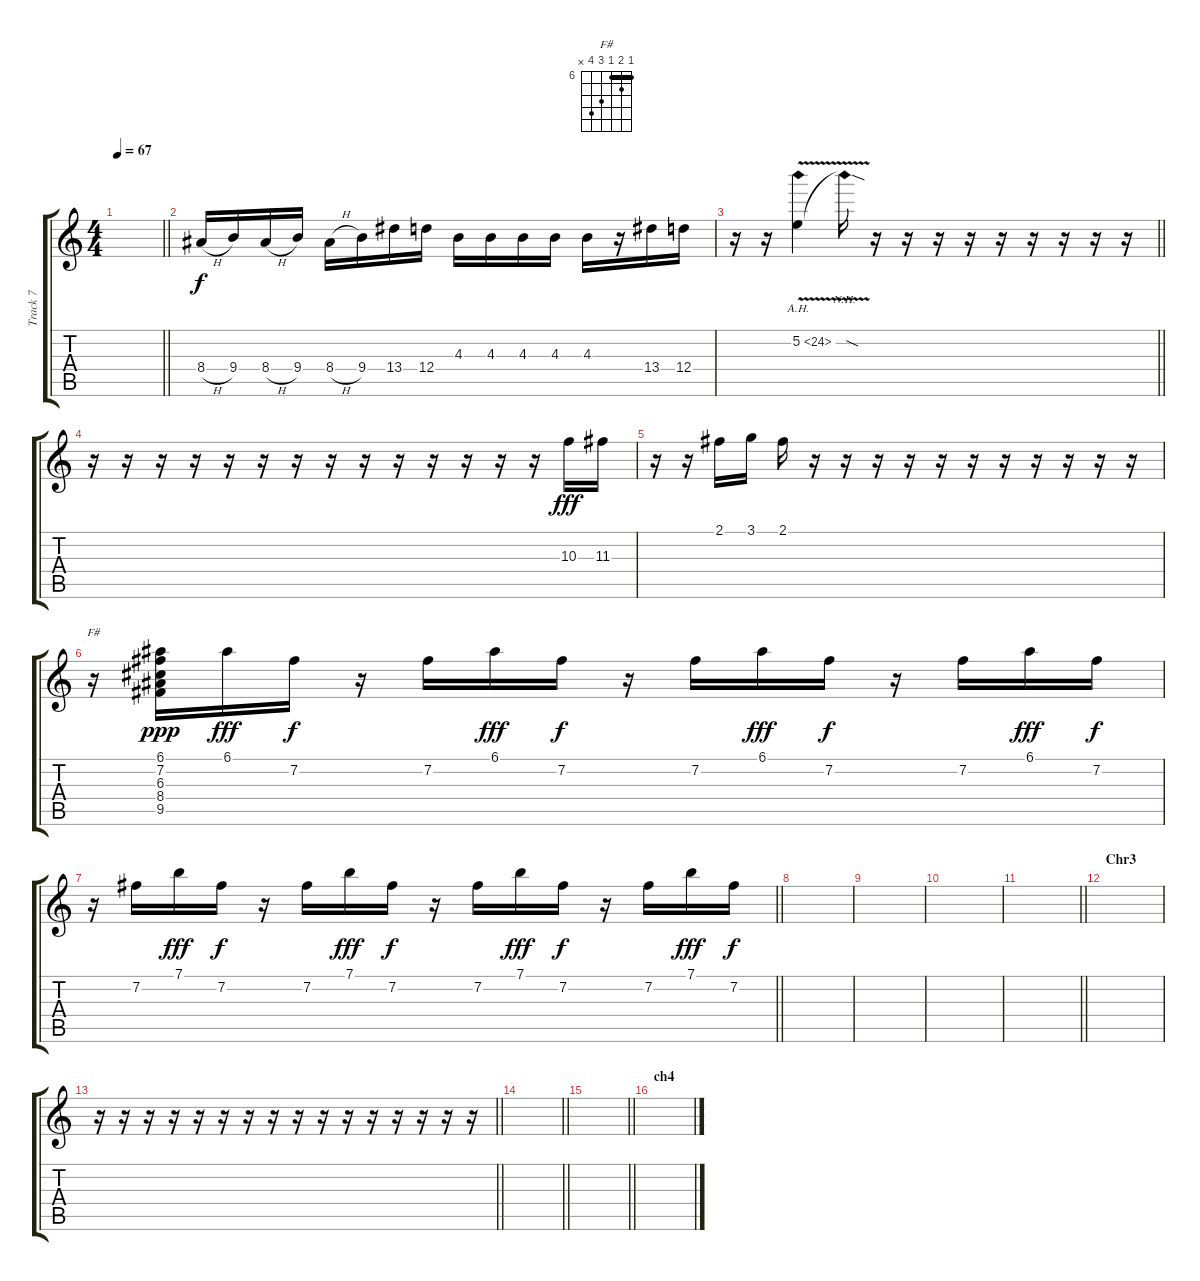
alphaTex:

\track ("Track 7" "Track 7") {instrument distortionguitar}
\staff {score tabs}
\tuning (E4 B3 G3 D3 A2 E2) {hide}
\chord ("F#" 6 7 6 8 9 x) {firstfret 6 barre 6}
\ts (4 4)
\tempo 67
\clef g2
\barLineRight lightlight
\ks c
|
\section ("" "")
8.4{h}.16 9.4.16 8.4{h}.16 9.4.16 8.4{h}.16 9.4.16 13.4.16 12.4.16 4.3.16 4.3.16 4.3.16 4.3.16 4.3.16 r.16 13.4.16 12.4.16 |
\barLineRight lightlight
r.16 r.16 5.2{ah 19 v}.4 5.2{nh sod t}.16{dy f} r.16 r.16 r.16 r.16 r.16 r.16 r.16 r.16 r.16 |
\section ("" "")
r.16 r.16 r.16 r.16 r.16 r.16 r.16 r.16 r.16 r.16 r.16 r.16 r.16 r.16 10.3.16{dy fff} 11.3.16 |
r.16 r.16 2.1.16 3.1.16 2.1.16 r.16 r.16 r.16 r.16 r.16 r.16 r.16 r.16 r.16 r.16 r.16 |
r.16{ch "F#"} (6.1 7.2 6.3 8.4 9.5).16{dy ppp} 6.1.16{dy fff} 7.2.16{dy f} r.16 7.2.16 6.1.16{dy fff} 7.2.16{dy f} r.16 7.2.16 6.1.16{dy fff} 7.2.16{dy f} r.16 7.2.16 6.1.16{dy fff} 7.2.16{dy f} |
\barLineRight lightlight
r.16 7.2.16 7.1.16{dy fff} 7.2.16{dy f} r.16 7.2.16 7.1.16{dy fff} 7.2.16{dy f} r.16 7.2.16 7.1.16{dy fff} 7.2.16{dy f} r.16 7.2.16 7.1.16{dy fff} 7.2.16{dy f} |
|
|
|
\barLineRight lightlight
|
\section ("" "Chr3")
|
\barLineRight lightlight
r.16 r.16 r.16 r.16 r.16 r.16 r.16 r.16 r.16 r.16 r.16 r.16 r.16 r.16 r.16 r.16 |
\barLineRight lightlight
|
\barLineRight lightlight
|
\section ("" "ch4")
